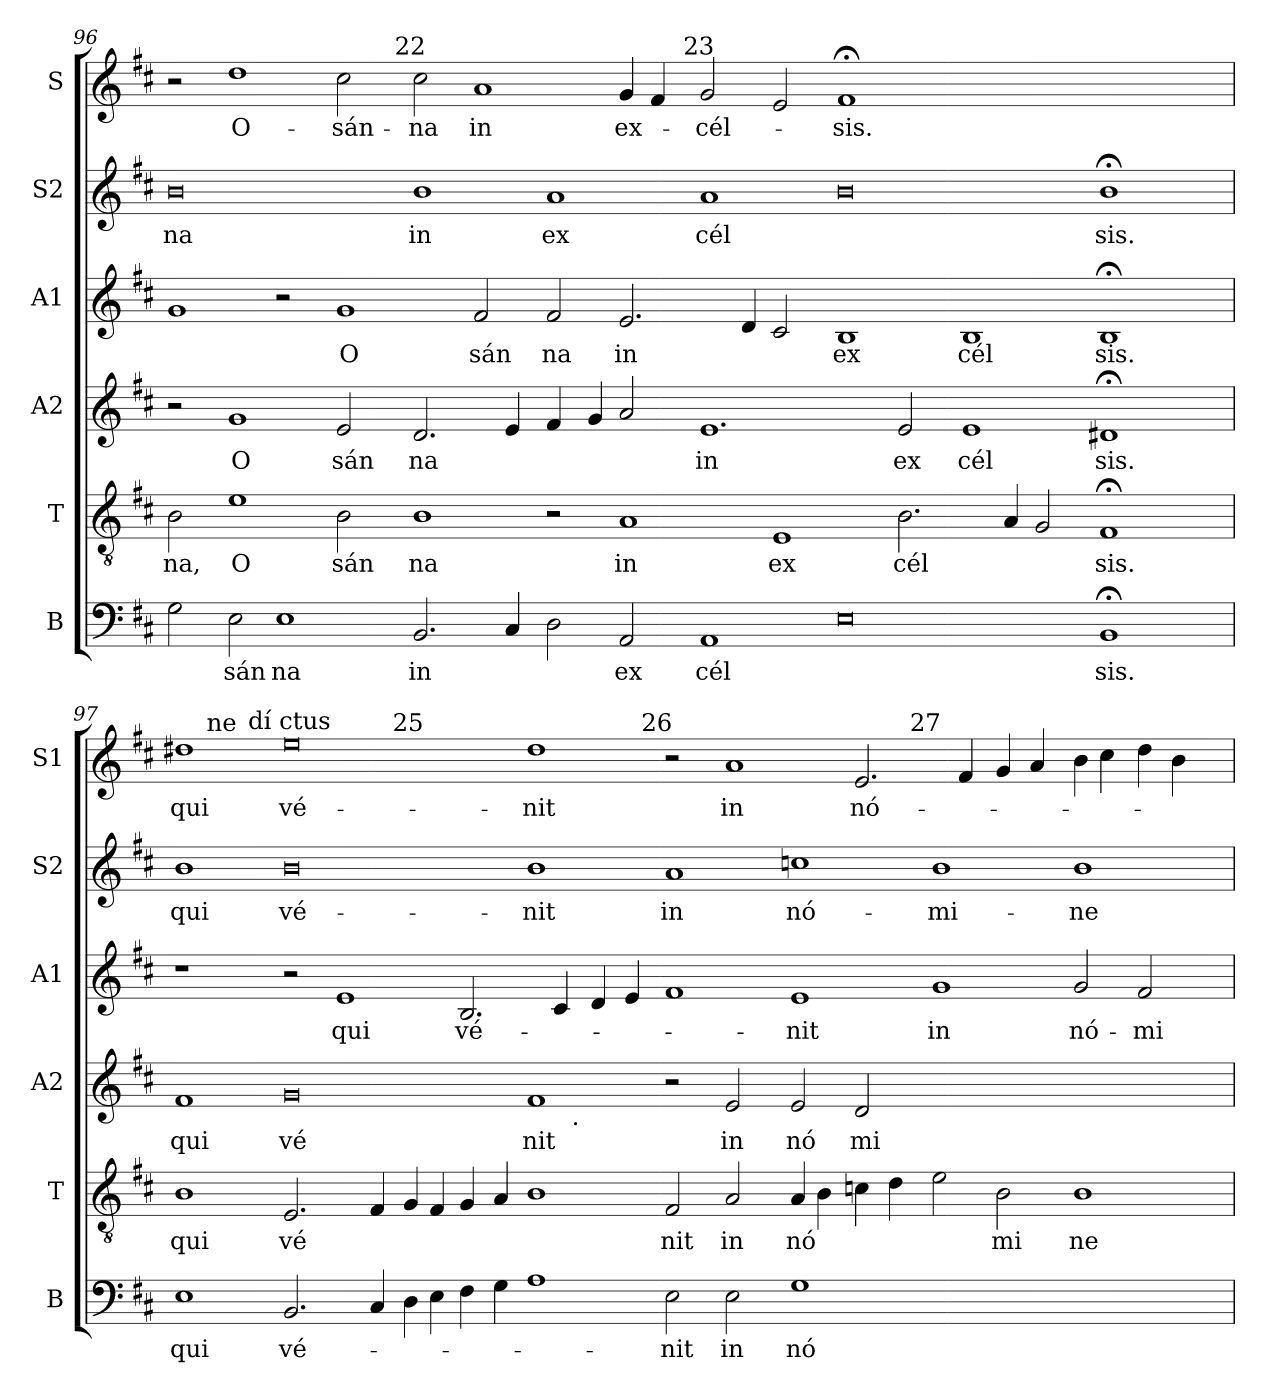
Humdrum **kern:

**kern	**text	**kern	**text	**kern	**text	**kern	**text	**kern	**text	**kern	**text
*part6	*part6	*part5	*part5	*part4	*part4	*part3	*part3	*part2	*part2	*part1	*part1
*staff6	*staff6	*staff5	*staff5	*staff4	*staff4	*staff3	*staff3	*staff2	*staff2	*staff1	*staff1
*I"B	*	*I"T	*	*I"A2	*	*I"A1	*	*I"S2	*	*I"S	*
*I'B	*	*I'T	*	*I'A2	*	*I'A1	*	*I'S2	*	*I'S1	*
!!LO:LB:g=z
*clefF4	*	*clefGv2	*	*clefG2	*	*clefG2	*	*clefG2	*	*clefG2	*
*k[f#c#]	*	*k[f#c#]	*	*k[f#c#]	*	*k[f#c#]	*	*k[f#c#]	*	*k[f#c#]	*
*D:	*	*D:	*	*D:	*	*D:	*	*D:	*	*D:	*
=96	=96	=96	=96	=96	=96	=96	=96	=96	=96	=96	=96
!	!	!	!	!	!	!	!	!	!	!LO:TX:a:t=21	!
!LO:TX:b:t=#	!	!	!	!	!	!	!	!	!	!	!
!LO:TX:b:t=#	!	!	!	!	!	!	!	!	!	!	!
!	!	!	!LO:LY:b:cj	!	!	!	!	!	!LO:LY:b:cj	!	!
*^	*	*	*	*	*	*	*	*	*	*^	*
*	*	*	*	*	*	*	*	*	*	*	*	*^	*
2G\	16..ryy	.	2B\	-na,	2r	.	1g	.	0b	na	2r	1ryy	1ryy	.
.	1ryy	.	.	.	.	.	.	.	.	.	.	.	.	.
!	!	!LO:LY:b:cj	!	!LO:LY:b:cj	!	!LO:LY:b:cj	!	!	!	!	!	!	!	!LO:LY:b:cj
2E\	.	-sán	1e	O	1g	O	.	.	.	.	1dd	.	.	O-
!	!	!LO:LY:b:cj	!	!	!	!	!	!	!	!	!	!	!	!
1E	.	na	.	.	.	.	2r	.	.	.	.	2ryy	1ryy	.
.	1ryy	.	.	.	.	.	.	.	.	.	.	.	.	.
!	!	!	!	!LO:LY:b:cj	!	!LO:LY:b:cj	!	!LO:LY:b:cj	!	!	!	!	!	!LO:LY:b:cj
.	.	.	2B\	sán	2e/	sán	1g	O	.	.	2cc#\	4ryy	.	-sán-
.	.	.	.	.	.	.	.	.	.	.	.	8ryy	.	.
.	.	.	.	.	.	.	.	.	.	.	.	64ryy	.	.
!	!	!	!	!	!	!	!	!	!	!	!	!LO:TX:a:t=22	!	!
.	.	.	.	.	.	.	.	.	.	.	.	1ryy	.	.
!	!	!LO:LY:b:cj	!	!LO:LY:b:cj	!	!LO:LY:b:cj	!	!	!	!LO:LY:b:cj	!	!	!	!LO:LY:b:cj
2.BB/	.	in	1B	na	2.d/	na	.	.	1b	in	2cc#\	.	1ryy	-na
.	1ryy	.	.	.	.	.	.	.	.	.	.	.	.	.
!	!	!	!	!	!	!	!	!LO:LY:b:cj	!	!	!	!	!	!LO:LY:b:cj
.	.	.	.	.	.	.	2f#/	sán	.	.	1a	.	.	in
4C#/	.	.	.	.	4e/	.	.	.	.	.	.	.	.	.
.	.	.	.	.	.	.	.	.	.	.	.	1ryy	.	.
!	!	!	!	!	!	!	!	!LO:LY:b:cj	!	!LO:LY:b:cj	!	!	!	!
2D\	.	.	2r	.	4f#/	.	2f#/	na	1a	ex	.	.	2ryy	.
.	1ryy	.	.	.	.	.	.	.	.	.	.	.	.	.
.	.	.	.	.	4g/	.	.	.	.	.	.	.	.	.
!	!	!LO:LY:b:cj	!	!LO:LY:b:cj	!	!	!	!LO:LY:b:cj	!	!	!	!	!	!LO:LY:b:cj
2AA/	.	ex	1A	in	2a/	.	2.e/	in	.	.	4g/	.	4ryy	ex-
.	.	.	.	.	.	.	.	.	.	.	4f#/	.	8ryy	.
.	.	.	.	.	.	.	.	.	.	.	.	.	32ryy	.
.	.	.	.	.	.	.	.	.	.	.	.	1ryy	.	.
!	!	!	!	!	!	!	!	!	!	!	!	!	!LO:TX:a:t=23	!
.	.	.	.	.	.	.	.	.	.	.	.	.	1ryy	.
!	!	!LO:LY:b:cj	!	!	!	!LO:LY:b:cj	!	!	!	!LO:LY:b:cj	!	!	!	!LO:LY:b
1AA	.	cél	.	.	1.e	in	.	.	1a	cél	2g/	.	.	-cél-
.	1ryy	.	.	.	.	.	.	.	.	.	.	.	.	.
.	.	.	.	.	.	.	4d/	.	.	.	.	.	.	.
!	!	!	!	!LO:LY:b:cj	!	!	!	!	!	!	!	!	!	!
.	.	.	1E	ex	.	.	2c#/	.	.	.	2e/	.	.	.
.	.	.	.	.	.	.	.	.	.	.	.	1ryy	.	.
.	.	.	.	.	.	.	.	.	.	.	.	.	1ryy	.
!	!	!	!	!	!	!	!	!LO:LY:b:cj	!	!	!	!	!	!LO:LY:b:cj
0E	.	.	.	.	.	.	1B	ex	0b	.	1f#;<	.	.	-sis.
.	1ryy	.	.	.	.	.	.	.	.	.	.	.	.	.
!	!	!	!	!LO:LY:b	!	!LO:LY:b:cj	!	!	!	!	!	!	!	!
.	.	.	2.B\	cél	2e/	ex	.	.	.	.	.	.	.	.
.	.	.	.	.	.	.	.	.	.	.	.	1ryy	.	.
.	.	.	.	.	.	.	.	.	.	.	.	.	1ryy	.
!	!	!	!	!	!	!LO:LY:b:cj	!	!LO:LY:b:cj	!	!	!	!	!	!
.	.	.	.	.	1e	cél	1B	cél	.	.	0ryy	.	.	.
.	1ryy	.	.	.	.	.	.	.	.	.	.	.	.	.
.	.	.	4A/	.	.	.	.	.	.	.	.	.	.	.
.	.	.	2G/	.	.	.	.	.	.	.	.	.	.	.
.	.	.	.	.	.	.	.	.	.	.	.	1ryy	.	.
.	.	.	.	.	.	.	.	.	.	.	.	.	1ryy	.
!	!	!LO:LY:b:cj	!	!LO:LY:b:cj	!	!LO:LY:b:cj	!	!LO:LY:b:cj	!	!LO:LY:b:cj	!	!	!	!
1BB;<	.	sis.	1F#;<	sis.	1d#X;<	sis.	1B;<	sis.	1b;<	sis.	.	.	.	.
.	2ryy	.	.	.	.	.	.	.	.	.	.	.	.	.
.	4ryy	.	.	.	.	.	.	.	.	.	.	.	.	.
.	8ryy	.	.	.	.	.	.	.	.	.	.	.	.	.
.	.	.	.	.	.	.	.	.	.	.	.	16..ryy	.	.
.	.	.	.	.	.	.	.	.	.	.	.	.	16.ryy	.
.	64ryy	.	.	.	.	.	.	.	.	.	.	.	.	.
!!LO:LB:g=z
=97	=97	=97	=97	=97	=97	=97	=97	=97	=97	=97	=97	=97	=97	=97
!	!	!	!	!	!	!	!	!	!	!	!LO:TX:a:t=Be	!	!	!
!	!	!LO:LY:b:cj	!	!LO:LY:b:cj	!	!LO:LY:b:cj	!	!	!	!LO:LY:b:cj	!	!	!	!LO:LY:b:cj
*v	*v	*	*	*	*^	*	*	*	*	*	*^	*^	*^	*
1E	qui	1B	qui	1f#	1ryy	qui	1r	.	1b	qui	1dd#X	4ryy	2ryy	1ryy	1ryy	1ryy	qui
.	.	.	.	.	.	.	.	.	.	.	.	64ryy	.	.	.	.	.
!	!	!	!	!	!	!	!	!	!	!	!	!LO:TX:a:t=ne	!	!	!	!	!
.	.	.	.	.	.	.	.	.	.	.	.	1ryy	.	.	.	.	.
.	.	.	.	.	.	.	.	.	.	.	.	.	16ryy	.	.	.	.
.	.	.	.	.	.	.	.	.	.	.	.	.	64ryy	.	.	.	.
!	!	!	!	!	!	!	!	!	!	!	!	!	!LO:TX:a:t=dí ctus	!	!	!	!
.	.	.	.	.	.	.	.	.	.	.	.	.	1ryy	.	.	.	.
!	!LO:LY:b:cj	!	!LO:LY:b:cj	!	!	!LO:LY:b:cj	!	!	!	!LO:LY:b:cj	!	!	!	!	!	!	!LO:LY:b:cj
2.BB/	vé-	2.E/	vé	0g	1ryy	vé	2r	.	0b	vé-	0ee	.	.	2...ryy	1ryy	1ryy	vé-
.	.	.	.	.	.	.	.	.	.	.	.	1ryy	.	.	.	.	.
!	!	!	!	!	!	!	!	!LO:LY:b:cj	!	!	!	!	!	!	!	!	!
.	.	.	.	.	.	.	1e	qui	.	.	.	.	.	.	.	.	.
.	.	.	.	.	.	.	.	.	.	.	.	.	1ryy	.	.	.	.
4C#/	.	4F#/	.	.	.	.	.	.	.	.	.	.	.	.	.	.	.
!	!	!	!	!	!	!	!	!	!	!	!	!	!	!LO:TX:a:t=25	!	!	!
.	.	.	.	.	.	.	.	.	.	.	.	.	.	1ryy	.	.	.
4D\	.	4G/	.	.	1ryy	.	.	.	.	.	.	.	.	.	1ryy	1ryy	.
4E\	.	4F#/	.	.	.	.	.	.	.	.	.	.	.	.	.	.	.
.	.	.	.	.	.	.	.	.	.	.	.	1ryy	.	.	.	.	.
!	!	!	!	!	!	!	!	!LO:LY:b:cj	!	!	!	!	!	!	!	!	!
4F#\	.	4G/	.	.	.	.	2.B/	vé-	.	.	.	.	.	.	.	.	.
.	.	.	.	.	.	.	.	.	.	.	.	.	1ryy	.	.	.	.
4G\	.	4A/	.	.	.	.	.	.	.	.	.	.	.	.	.	.	.
.	.	.	.	.	.	.	.	.	.	.	.	.	.	1ryy	.	.	.
!	!	!	!	!	!	!LO:LY:b:cj	!	!	!	!LO:LY:b:cj	!	!	!	!	!	!	!LO:LY:b:cj
1A	.	1B	.	1f#	4ryy	nit	.	.	1b	-nit	1dd#	.	.	.	2ryy	1ryy	-nit
.	.	.	.	.	16.ryy	.	4c#/	.	.	.	.	.	.	.	.	.	.
.	.	.	.	.	.	.	.	.	.	.	.	1ryy	.	.	.	.	.
!	!	!	!	!	!LO:TX:b:t=.	!	!	!	!	!	!	!	!	!	!	!	!
.	.	.	.	.	1ryy	.	.	.	.	.	.	.	.	.	.	.	.
.	.	.	.	.	.	.	4d/	.	.	.	.	.	.	.	4ryy	.	.
.	.	.	.	.	.	.	.	.	.	.	.	.	1ryy	.	.	.	.
.	.	.	.	.	.	.	4e/	.	.	.	.	.	.	.	16..ryy	.	.
!	!	!	!	!	!	!	!	!	!	!	!	!	!	!	!LO:TX:a:t=26	!	!
.	.	.	.	.	.	.	.	.	.	.	.	.	.	.	1ryy	.	.
.	.	.	.	.	.	.	.	.	.	.	.	.	.	1ryy	.	.	.
!	!LO:LY:b:cj	!	!LO:LY:b:cj	!	!	!	!	!	!	!LO:LY:b:cj	!	!	!	!	!	!	!
2E\	-nit	2F#/	nit	2r	.	.	1f#	.	1a	in	2r	.	.	.	.	1...ryy	.
.	.	.	.	.	.	.	.	.	.	.	.	1ryy	.	.	.	.	.
.	.	.	.	.	1ryy	.	.	.	.	.	.	.	.	.	.	.	.
!	!LO:LY:b:cj	!	!LO:LY:b:cj	!	!	!LO:LY:b:cj	!	!	!	!	!	!	!	!	!	!	!LO:LY:b:cj
2E\	in	2A/	in	2e/	.	in	.	.	.	.	1a	.	.	.	.	.	in
.	.	.	.	.	.	.	.	.	.	.	.	.	1ryy	.	.	.	.
.	.	.	.	.	.	.	.	.	.	.	.	.	.	.	1ryy	.	.
.	.	.	.	.	.	.	.	.	.	.	.	.	.	1ryy	.	.	.
!	!LO:LY:b:cj	!	!LO:LY:b:cj	!	!	!LO:LY:b:cj	!	!LO:LY:b:cj	!	!LO:LY:b:cj	!	!	!	!	!	!	!
1G	nó-	4A/	nó	2e/	.	nó	1e	-nit	1ccn	nó-	.	.	.	.	.	.	.
.	.	4B\	.	.	.	.	.	.	.	.	.	.	.	.	.	.	.
.	.	.	.	.	.	.	.	.	.	.	.	1ryy	.	.	.	.	.
.	.	.	.	.	1ryy	.	.	.	.	.	.	.	.	.	.	.	.
!	!	!	!	!	!	!LO:LY:b:cj	!	!	!	!	!	!	!	!	!	!	!LO:LY:b:cj
.	.	4cn\	.	2d/	.	mi	.	.	.	.	2.e/	.	.	.	.	.	nó-
.	.	.	.	.	.	.	.	.	.	.	.	.	1ryy	.	.	.	.
.	.	4d\	.	.	.	.	.	.	.	.	.	.	.	.	.	.	.
.	.	.	.	.	.	.	.	.	.	.	.	.	.	.	1ryy	.	.
!	!	!	!	!	!	!	!	!	!	!	!	!	!	!	!	!LO:TX:a:t=27	!
.	.	.	.	.	.	.	.	.	.	.	.	.	.	.	.	1ryy	.
.	.	.	.	.	.	.	.	.	.	.	.	.	.	1ryy	.	.	.
!	!	!	!	!	!	!	!	!LO:LY:b:cj	!	!LO:LY:b:cj	!	!	!	!	!	!	!
0ryy	.	2e\	.	0ryy	.	.	1g	in	1b	-mi-	.	.	.	.	.	.	.
.	.	.	.	.	.	.	.	.	.	.	4f#/	.	.	.	.	.	.
.	.	.	.	.	.	.	.	.	.	.	.	1ryy	.	.	.	.	.
.	.	.	.	.	1ryy	.	.	.	.	.	.	.	.	.	.	.	.
!	!	!	!LO:LY:b:cj	!	!	!	!	!	!	!	!	!	!	!	!	!	!
.	.	2B\	mi	.	.	.	.	.	.	.	4g/	.	.	.	.	.	.
.	.	.	.	.	.	.	.	.	.	.	.	.	1ryy	.	.	.	.
.	.	.	.	.	.	.	.	.	.	.	4a/	.	.	.	.	.	.
.	.	.	.	.	.	.	.	.	.	.	.	.	.	.	1ryy	.	.
.	.	.	.	.	.	.	.	.	.	.	.	.	.	.	.	1ryy	.
.	.	.	.	.	.	.	.	.	.	.	.	.	.	1ryy	.	.	.
!	!	!	!LO:LY:b:cj	!	!	!	!	!LO:LY:b:cj	!	!LO:LY:b:cj	!	!	!	!	!	!	!
.	.	1B	ne	.	.	.	2g/	nó-	1b	-ne	4b\	.	.	.	.	.	.
.	.	.	.	.	.	.	.	.	.	.	4cc#\	.	.	.	.	.	.
.	.	.	.	.	.	.	.	.	.	.	.	2ryy	.	.	.	.	.
.	.	.	.	.	2ryy	.	.	.	.	.	.	.	.	.	.	.	.
!	!	!	!	!	!	!	!	!LO:LY:b:cj	!	!	!	!	!	!	!	!	!
.	.	.	.	.	.	.	2f#/	-mi-	.	.	4dd#\	.	.	.	.	.	.
.	.	.	.	.	.	.	.	.	.	.	.	.	4ryy	.	.	.	.
.	.	.	.	.	.	.	.	.	.	.	4b\	.	.	.	.	.	.
.	.	.	.	.	.	.	.	.	.	.	.	8...ryy	.	.	.	.	.
.	.	.	.	.	.	.	.	.	.	.	.	.	8ryy	.	.	.	.
.	.	.	.	.	8ryy	.	.	.	.	.	.	.	.	.	.	.	.
.	.	.	.	.	.	.	.	.	.	.	.	.	.	.	8ryy	.	.
.	.	.	.	.	.	.	.	.	.	.	.	.	.	.	.	8ryy	.
.	.	.	.	.	.	.	.	.	.	.	.	.	.	16ryy	.	.	.
.	.	.	.	.	.	.	.	.	.	.	.	.	32.ryy	.	.	.	.
.	.	.	.	.	32ryy	.	.	.	.	.	.	.	.	.	.	.	.
.	.	.	.	.	.	.	.	.	.	.	.	.	.	.	64ryy	.	.
*	*	*	*	*v	*v	*	*	*	*	*	*v	*v	*v	*v	*v	*v	*
=	=	=	=	=	=	=	=	=	=	=	=
*-	*-	*-	*-	*-	*-	*-	*-	*-	*-	*-	*-
